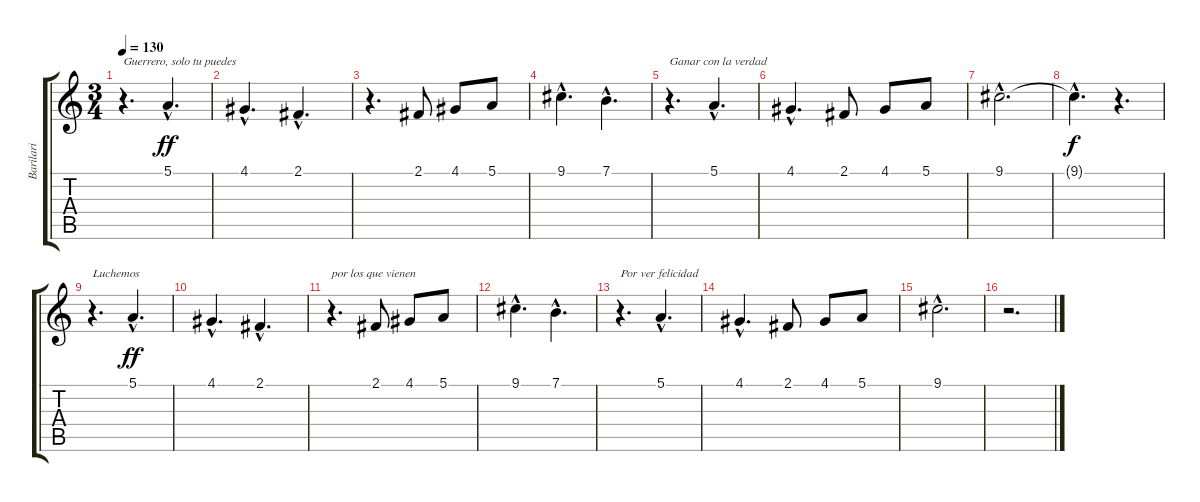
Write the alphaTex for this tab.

\track ("Barilari" "Barilari") {instrument cello}
\staff {score tabs}
\tuning (E4 B3 G3 D3 A2 E2) {hide}
\ts (3 4)
\tempo 130
\clef g2
\ks c
r.4{d txt "Guerrero, solo tu puedes" dy f} 5.1{hac}.4{d dy ff} |
4.1{hac}.4{d} 2.1{hac}.4{d} |
r.4{d} 2.1.8 4.1.8 5.1.8 |
9.1{hac}.4{d} 7.1{hac}.4{d} |
r.4{d txt "Ganar con la verdad"} 5.1{hac}.4{d} |
4.1{hac}.4{d} 2.1.8 4.1.8 5.1.8 |
9.1{hac}.2{d} |
9.1{hac t}.4{d dy f} r.4{d} |
r.4{d txt "Luchemos "} 5.1{hac}.4{d dy ff} |
4.1{hac}.4{d} 2.1{hac}.4{d} |
r.4{d txt "por los que vienen"} 2.1.8 4.1.8 5.1.8 |
9.1{hac}.4{d} 7.1{hac}.4{d} |
r.4{d txt "Por ver felicidad"} 5.1{hac}.4{d} |
4.1{hac}.4{d} 2.1.8 4.1.8 5.1.8 |
9.1{hac}.2{d} |
r.2{d}
